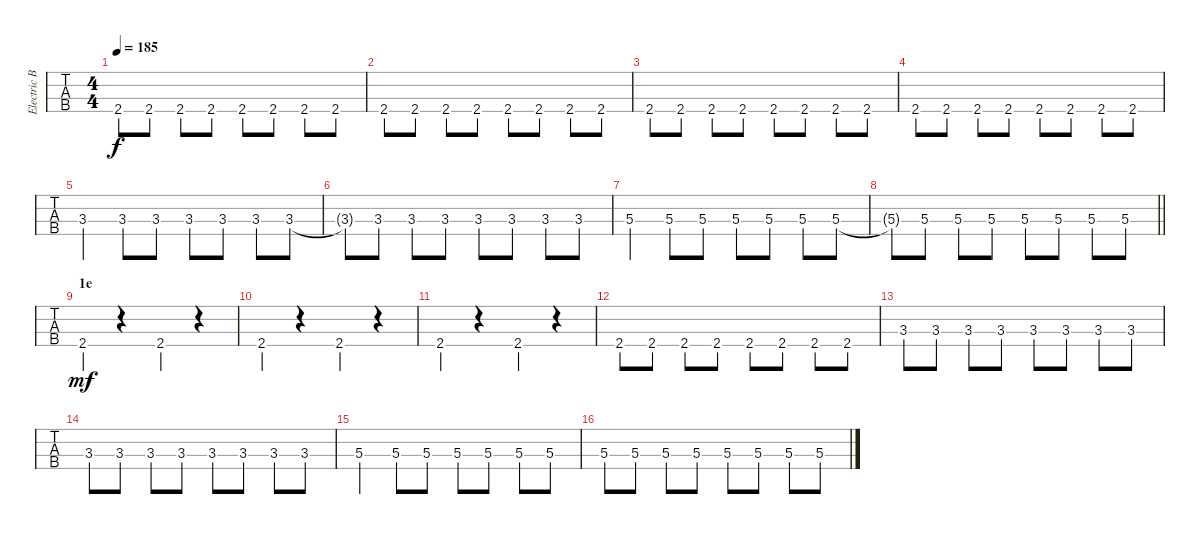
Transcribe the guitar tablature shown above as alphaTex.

\track ("Electric Bass" "Electric B") {instrument electricbassfinger}
\staff {tabs}
\tuning (G2 D2 A1 D1) {hide}
\ts (4 4)
\tempo 185
\clef f4
\ks c
2.4.8{dy f} 2.4.8 2.4.8 2.4.8 2.4.8 2.4.8 2.4.8 2.4.8 |
2.4.8 2.4.8 2.4.8 2.4.8 2.4.8 2.4.8 2.4.8 2.4.8 |
2.4.8 2.4.8 2.4.8 2.4.8 2.4.8 2.4.8 2.4.8 2.4.8 |
2.4.8 2.4.8 2.4.8 2.4.8 2.4.8 2.4.8 2.4.8 2.4.8 |
3.3.4 3.3.8 3.3.8 3.3.8 3.3.8 3.3.8 3.3.8 |
3.3{t}.8 3.3.8 3.3.8 3.3.8 3.3.8 3.3.8 3.3.8 3.3.8 |
5.3.4 5.3.8 5.3.8 5.3.8 5.3.8 5.3.8 5.3.8 |
\barLineRight lightlight
5.3{t}.8 5.3.8 5.3.8 5.3.8 5.3.8 5.3.8 5.3.8 5.3.8 |
\section ("" "1е")
2.4.4{dy mf} r.4 2.4.4 r.4 |
2.4.4 r.4 2.4.4 r.4 |
2.4.4 r.4 2.4.4 r.4 |
2.4.8 2.4.8 2.4.8 2.4.8 2.4.8 2.4.8 2.4.8 2.4.8 |
3.3.8 3.3.8 3.3.8 3.3.8 3.3.8 3.3.8 3.3.8 3.3.8 |
3.3.8 3.3.8 3.3.8 3.3.8 3.3.8 3.3.8 3.3.8 3.3.8 |
5.3.4 5.3.8 5.3.8 5.3.8 5.3.8 5.3.8 5.3.8 |
5.3.8 5.3.8 5.3.8 5.3.8 5.3.8 5.3.8 5.3.8 5.3.8
